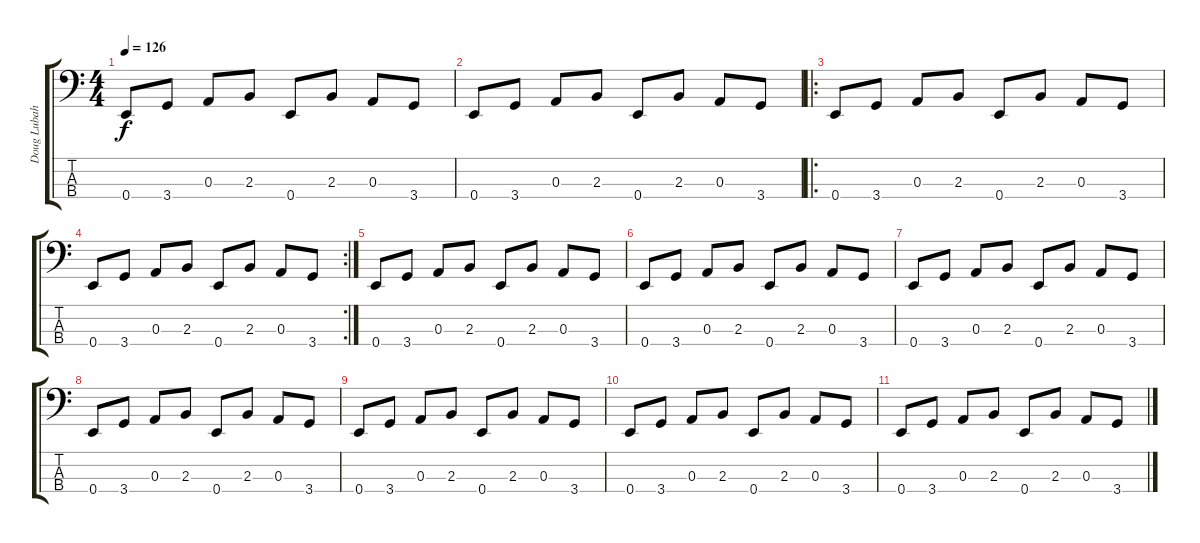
\track ("Doug Lubahn-Ray Manzarek" "Doug Lubah") {instrument electricbasspick}
\staff {score tabs}
\tuning (G2 D2 A1 E1) {hide}
\ts (4 4)
\tempo 126
\clef f4
\ks c
0.4.8{dy f} 3.4.8 0.3.8 2.3.8 0.4.8 2.3.8 0.3.8 3.4.8 |
0.4.8 3.4.8 0.3.8 2.3.8 0.4.8 2.3.8 0.3.8 3.4.8 |
\ro
0.4.8 3.4.8 0.3.8 2.3.8 0.4.8 2.3.8 0.3.8 3.4.8 |
\rc 2
0.4.8 3.4.8 0.3.8 2.3.8 0.4.8 2.3.8 0.3.8 3.4.8 |
0.4.8 3.4.8 0.3.8 2.3.8 0.4.8 2.3.8 0.3.8 3.4.8 |
0.4.8 3.4.8 0.3.8 2.3.8 0.4.8 2.3.8 0.3.8 3.4.8 |
0.4.8 3.4.8 0.3.8 2.3.8 0.4.8 2.3.8 0.3.8 3.4.8 |
0.4.8 3.4.8 0.3.8 2.3.8 0.4.8 2.3.8 0.3.8 3.4.8 |
0.4.8 3.4.8 0.3.8 2.3.8 0.4.8 2.3.8 0.3.8 3.4.8 |
0.4.8 3.4.8 0.3.8 2.3.8 0.4.8 2.3.8 0.3.8 3.4.8 |
0.4.8 3.4.8 0.3.8 2.3.8 0.4.8 2.3.8 0.3.8 3.4.8
